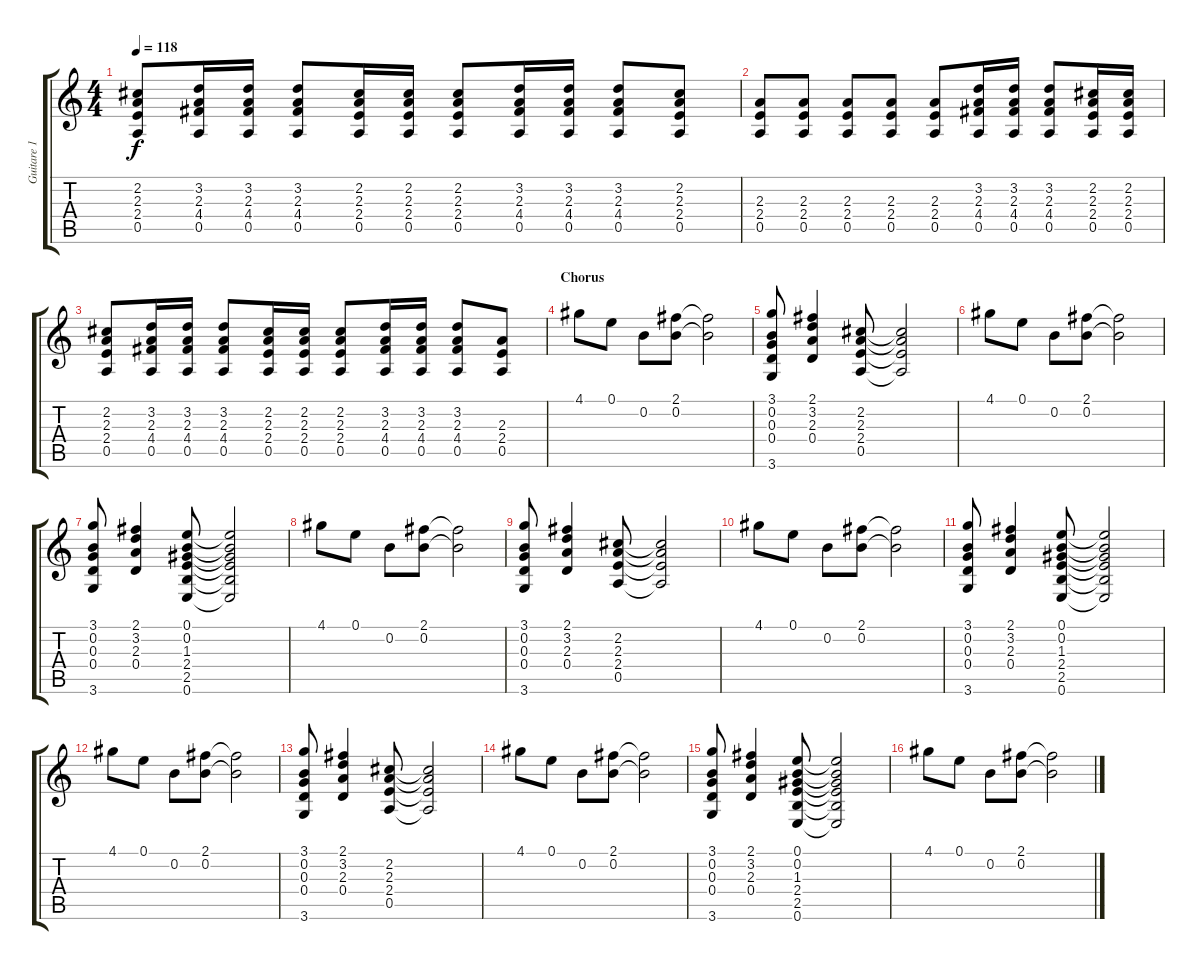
\track ("Guitare 1" "Guitare 1") {instrument distortionguitar}
\staff {score tabs}
\tuning (E4 B3 G3 D3 A2 E2) {hide}
\ts (4 4)
\tempo 118
\clef g2
\ks c
(2.2 2.3 2.4 0.5).8{dy f} (3.2 2.3 4.4 0.5).16 (3.2 2.3 4.4 0.5).16 (3.2 2.3 4.4 0.5).8 (2.2 2.3 2.4 0.5).16 (2.2 2.3 2.4 0.5).16 (2.2 2.3 2.4 0.5).8 (3.2 2.3 4.4 0.5).16 (3.2 2.3 4.4 0.5).16 (3.2 2.3 4.4 0.5).8 (2.2 2.3 2.4 0.5).8 |
(2.3 2.4 0.5).8 (2.3 2.4 0.5).8 (2.3 2.4 0.5).8 (2.3 2.4 0.5).8 (2.3 2.4 0.5).8 (3.2 2.3 4.4 0.5).16 (3.2 2.3 4.4 0.5).16 (3.2 2.3 4.4 0.5).8 (2.2 2.3 2.4 0.5).16 (2.2 2.3 2.4 0.5).16 |
(2.2 2.3 2.4 0.5).8 (3.2 2.3 4.4 0.5).16 (3.2 2.3 4.4 0.5).16 (3.2 2.3 4.4 0.5).8 (2.2 2.3 2.4 0.5).16 (2.2 2.3 2.4 0.5).16 (2.2 2.3 2.4 0.5).8 (3.2 2.3 4.4 0.5).16 (3.2 2.3 4.4 0.5).16 (3.2 2.3 4.4 0.5).8 (2.3 2.4 0.5).8 |
\section ("" "Chorus")
4.1.8 0.1.8 0.2.8 (2.1 0.2).8 (2.1{t} 0.2{t}).2 |
(3.1 0.2 0.3 0.4 3.6).8 (2.1 3.2 2.3 0.4).4 (2.2 2.3 2.4 0.5).8 (2.2{t} 2.3{t} 2.4{t} 0.5{t}).2 |
4.1.8 0.1.8 0.2.8 (2.1 0.2).8 (2.1{t} 0.2{t}).2 |
(3.1 0.2 0.3 0.4 3.6).8 (2.1 3.2 2.3 0.4).4 (0.1 0.2 1.3 2.4 2.5 0.6).8 (0.1{t} 0.2{t} 1.3{t} 2.4{t} 2.5{t} 0.6{t}).2 |
4.1.8 0.1.8 0.2.8 (2.1 0.2).8 (2.1{t} 0.2{t}).2 |
(3.1 0.2 0.3 0.4 3.6).8 (2.1 3.2 2.3 0.4).4 (2.2 2.3 2.4 0.5).8 (2.2{t} 2.3{t} 2.4{t} 0.5{t}).2 |
4.1.8 0.1.8 0.2.8 (2.1 0.2).8 (2.1{t} 0.2{t}).2 |
(3.1 0.2 0.3 0.4 3.6).8 (2.1 3.2 2.3 0.4).4 (0.1 0.2 1.3 2.4 2.5 0.6).8 (0.1{t} 0.2{t} 1.3{t} 2.4{t} 2.5{t} 0.6{t}).2 |
4.1.8 0.1.8 0.2.8 (2.1 0.2).8 (2.1{t} 0.2{t}).2 |
(3.1 0.2 0.3 0.4 3.6).8 (2.1 3.2 2.3 0.4).4 (2.2 2.3 2.4 0.5).8 (2.2{t} 2.3{t} 2.4{t} 0.5{t}).2 |
4.1.8 0.1.8 0.2.8 (2.1 0.2).8 (2.1{t} 0.2{t}).2 |
(3.1 0.2 0.3 0.4 3.6).8 (2.1 3.2 2.3 0.4).4 (0.1 0.2 1.3 2.4 2.5 0.6).8 (0.1{t} 0.2{t} 1.3{t} 2.4{t} 2.5{t} 0.6{t}).2 |
4.1.8 0.1.8 0.2.8 (2.1 0.2).8 (2.1{t} 0.2{t}).2
